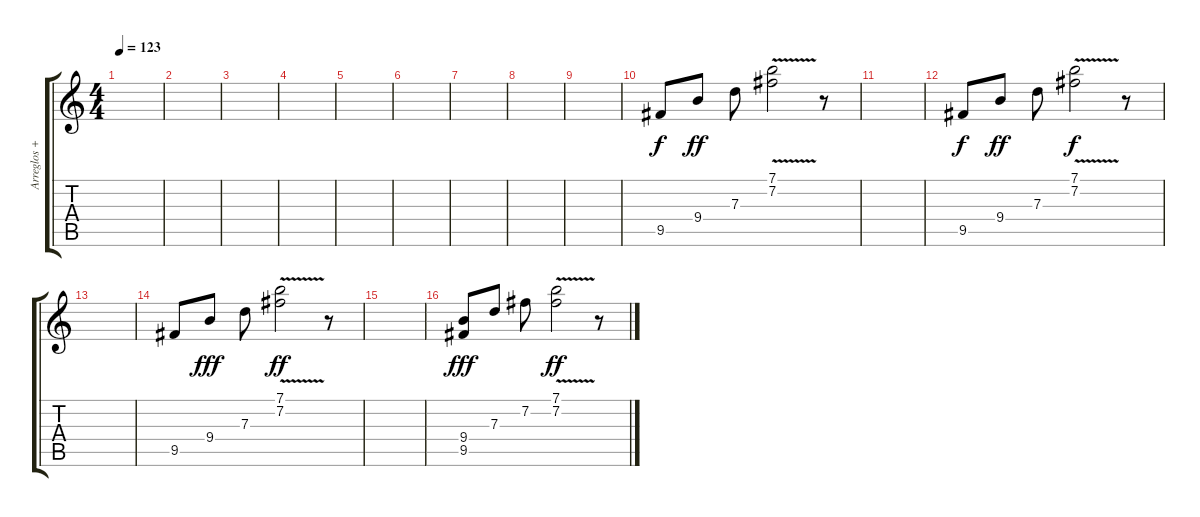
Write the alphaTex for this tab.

\track ("Arreglos ++" "Arreglos +") {instrument distortionguitar}
\staff {score tabs}
\tuning (E4 B3 G3 D3 A2 E2) {hide}
\ts (4 4)
\tempo 123
\clef g2
\ks c
|
|
|
|
|
|
|
|
|
9.5.8{dy f} 9.4.8{dy ff} 7.3.8 (7.1{v} 7.2).2 r.8 |
|
9.5.8{dy f} 9.4.8{dy ff} 7.3.8 (7.1{v} 7.2).2{dy f} r.8 |
|
9.5.8 9.4.8{dy fff} 7.3.8 (7.1 7.2{v}).2{dy ff} r.8 |
|
(9.4 9.5).8{dy fff} 7.3.8 7.2.8 (7.1{v} 7.2).2{dy ff} r.8
